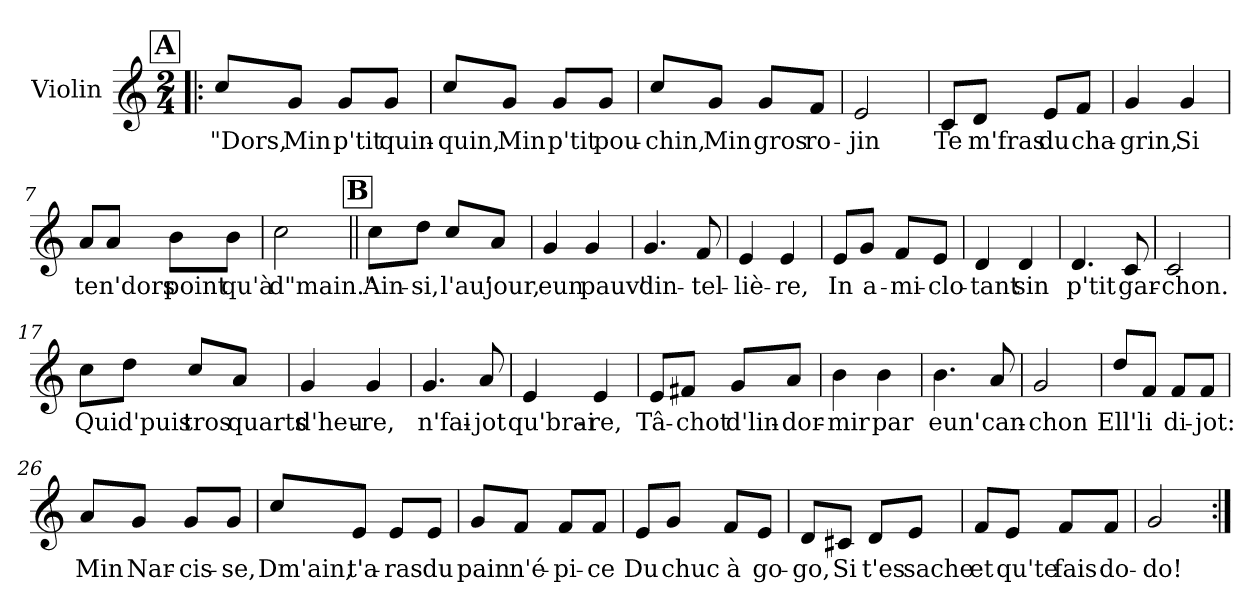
**kern	**text
*part1	*part1
*staff1	*staff1
*I"Violin	*
*I'Vln	*
*clefG2	*
*k[]	*
*C:	*
*M2/4	*
!!LO:REH:place=s1:a:t=A
=1!|:	=1!|:
8cc\L	"Dors,
8g/J	Min
8g/L	p'tit
8g/J	quin-
=2	=2
8cc\L	-quin,
8g/J	Min
8g/L	p'tit
8g/J	pou-
=3	=3
8cc\L	-chin,
8g/J	Min
8g/L	gros
8f/J	ro-
=4	=4
2e/	-jin
!!LO:LB:g=z
=5	=5
8c/L	Te
8d/J	m'fras
8e/L	du
8f/J	cha-
=6	=6
4g/	-grin,
4g/	Si
=7	=7
8a/L	te
8a/J	n'dors
8b\L	point
8b\J	qu'à
=8	=8
2cc\	d"main."
!!LO:LB:g=z
!!LO:REH:place=s1:a:t=B
=9||	=9||
8cc\L	Ain-
8dd\J	-si,
8cc\L	l'au'
8a/J	jour,
=10	=10
4g/	eun
4g/	pauv'
=11	=11
4.g/	din-
8f/	-tel-
=12	=12
4e/	-liè-
4e/	-re,
!!LO:LB:g=z
=13	=13
8e/L	In
8g/J	a-
8f/L	-mi-
8e/J	-clo-
=14	=14
4d/	-tant
4d/	sin
=15	=15
4.d/	p'tit
8c/	gar-
=16	=16
2c/	-chon.
!!LO:LB:g=z
=17	=17
8cc\L	Qui
8dd\J	d'puis
8cc\L	tros
8a/J	quarts
=18	=18
4g/	d'heu-
4g/	re,
=19	=19
4.g/	n'fai-
8a/	jot
=20	=20
4e/	qu'brai-
4e/	-re,
!!LO:LB:g=z
=21	=21
8e/L	Tâ-
8f#X/J	-chot
8g/L	d'lin-
8a/J	-dor-
=22	=22
4b\	-mir
4b\	par
=23	=23
4.b\	eun'
8a/	can-
=24	=24
2g/	-chon
!!LO:LB:g=z
=25	=25
8dd\L	Ell'
8f/J	li
8f/L	di-
8f/J	-jot:
=26	=26
8a/L	Min
8g/J	Nar-
8g/L	-cis-
8g/J	-se,
=27	=27
8cc\L	Dm'ain,
8e/J	t'a-
8e/L	-ras
8e/J	du
=28	=28
8g/L	pain
8f/J	n'é-
8f/L	-pi-
8f/J	-ce
!!LO:LB:g=z
=29	=29
8e/L	Du
8g/J	chuc
8f/L	à
8e/J	go-
=30	=30
8d/L	-go,
8c#X/J	Si
8d/L	t'es
8e/J	sache
=31	=31
8f/L	et
8e/J	qu'te
8f/L	fais
8f/J	do-
=32	=32
2g/	-do!-
=:|!	=:|!
*-	*-
